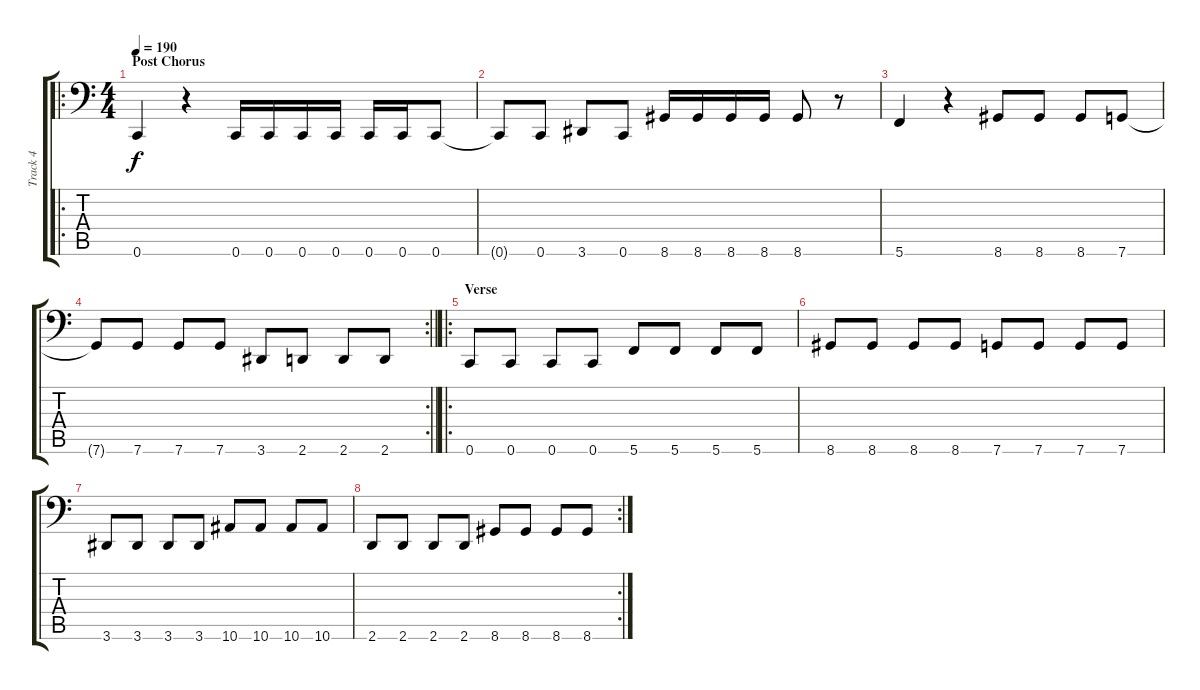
\track ("Track 4" "Track 4") {instrument electricbasspick}
\staff {score tabs}
\tuning (D3 A2 F2 C2 G1 C1) {hide}
\ro
\ts (4 4)
\section ("" "Post Chorus")
\tempo 190
\clef f4
\ks c
0.6.4{dy f} r.4 0.6.16 0.6.16 0.6.16 0.6.16 0.6.16 0.6.16 0.6.8 |
0.6{t}.8 0.6.8 3.6.8 0.6.8 8.6.16 8.6.16 8.6.16 8.6.16 8.6.8 r.8 |
5.6.4 r.4 8.6.8 8.6.8 8.6.8 7.6.8 |
\rc 2
\barLineRight lightlight
7.6{t}.8 7.6.8 7.6.8 7.6.8 3.6.8 2.6.8 2.6.8 2.6.8 |
\ro
\section ("" "Verse")
0.6.8 0.6.8 0.6.8 0.6.8 5.6.8 5.6.8 5.6.8 5.6.8 |
8.6.8 8.6.8 8.6.8 8.6.8 7.6.8 7.6.8 7.6.8 7.6.8 |
3.6.8 3.6.8 3.6.8 3.6.8 10.6.8 10.6.8 10.6.8 10.6.8 |
\rc 2
2.6.8 2.6.8 2.6.8 2.6.8 8.6.8 8.6.8 8.6.8 8.6.8
